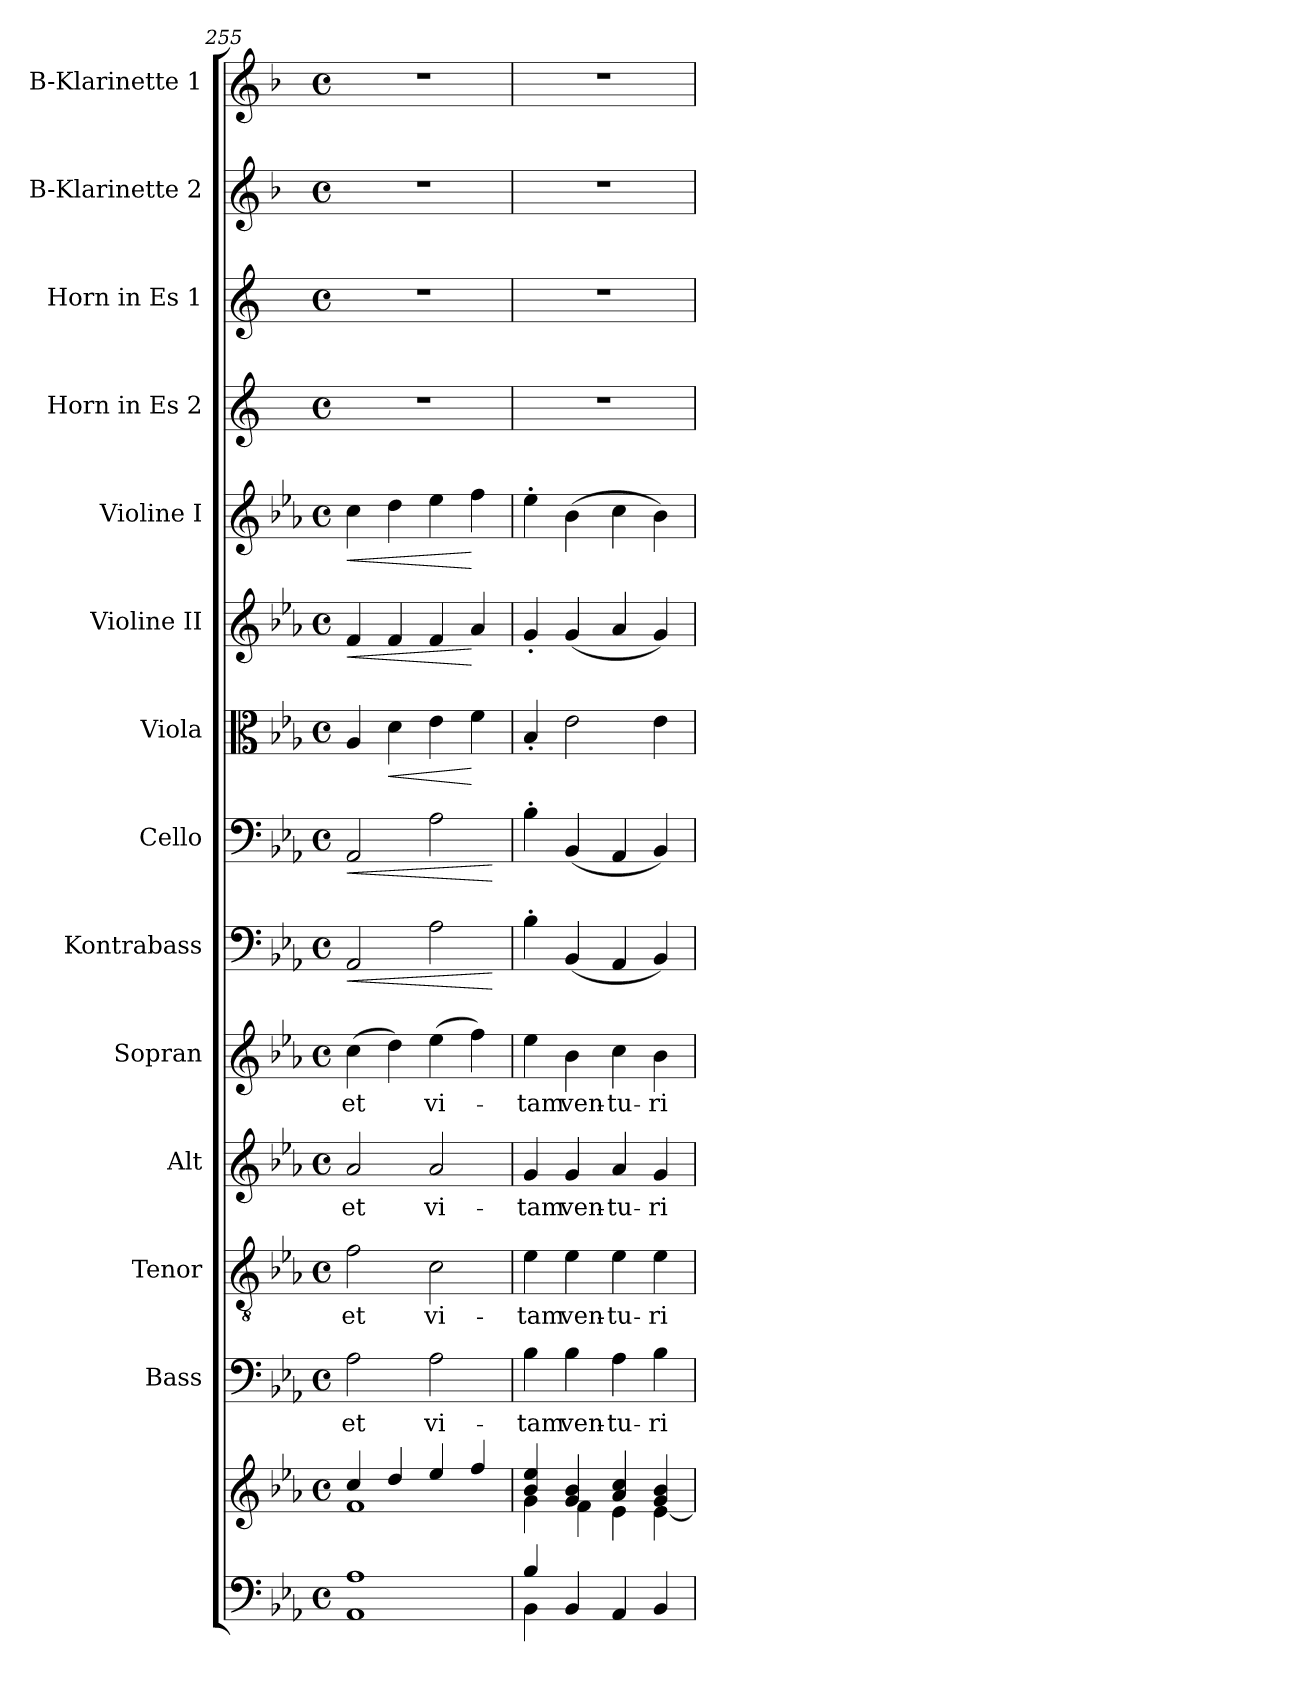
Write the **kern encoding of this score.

**kern	**kern	**kern	**text	**kern	**text	**kern	**text	**kern	**text	**kern	**dynam	**kern	**dynam	**kern	**dynam	**kern	**dynam	**kern	**dynam	**kern	**kern	**kern	**kern
*part14	*part14	*part13	*part13	*part12	*part12	*part11	*part11	*part10	*part10	*part9	*part9	*part8	*part8	*part7	*part7	*part6	*part6	*part5	*part5	*part4	*part3	*part2	*part1
*staff15	*staff14	*staff13	*staff13	*staff12	*staff12	*staff11	*staff11	*staff10	*staff10	*staff9	*staff9	*staff8	*staff8	*staff7	*staff7	*staff6	*staff6	*staff5	*staff5	*staff4	*staff3	*staff2	*staff1
*	*	*I"Bass	*	*I"Tenor	*	*I"Alt	*	*I"Sopran	*	*I"Kontrabass	*	*I"Cello	*	*I"Viola	*	*I"Violine II	*	*I"Violine I	*	*I"Horn in Es 2	*I"Horn in Es 1	*I"B-Klarinette 2	*I"B-Klarinette 1
*	*	*I'B.	*	*I'T.	*	*I'A.	*	*I'S.	*	*I'Kb.	*	*	*	*I'Vla.	*	*I'Vl. II	*	*I'Vl. I	*	*I'Hrn. 2	*I'Hrn. 1	*I'Kl. 2	*I'Kl. 1
*clefF4	*clefG2	*clefF4	*	*clefGv2	*	*clefG2	*	*clefG2	*	*clefF4	*	*clefF4	*	*clefC3	*	*clefG2	*	*clefG2	*	*clefG2	*clefG2	*clefG2	*clefG2
*	*	*	*	*	*	*	*	*	*	*ITrd7c12	*	*	*	*	*	*	*	*	*	*ITrd5c9	*ITrd5c9	*ITrd1c2	*ITrd1c2
*k[b-e-a-]	*k[b-e-a-]	*k[b-e-a-]	*	*k[b-e-a-]	*	*k[b-e-a-]	*	*k[b-e-a-]	*	*k[b-e-a-]	*	*k[b-e-a-]	*	*k[b-e-a-]	*	*k[b-e-a-]	*	*k[b-e-a-]	*	*k[b-e-a-]	*k[b-e-a-]	*k[b-e-a-]	*k[b-e-a-]
*E-:	*E-:	*E-:	*	*E-:	*	*E-:	*	*E-:	*	*E-:	*	*E-:	*	*E-:	*	*E-:	*	*E-:	*	*E-:	*E-:	*E-:	*E-:
*M4/4	*M4/4	*M4/4	*	*M4/4	*	*M4/4	*	*M4/4	*	*M4/4	*	*M4/4	*	*M4/4	*	*M4/4	*	*M4/4	*	*M4/4	*M4/4	*M4/4	*M4/4
*met(c)	*met(c)	*met(c)	*	*met(c)	*	*met(c)	*	*met(c)	*	*met(c)	*	*met(c)	*	*met(c)	*	*met(c)	*	*met(c)	*	*met(c)	*met(c)	*met(c)	*met(c)
=255	=255	=255	=255	=255	=255	=255	=255	=255	=255	=255	=255	=255	=255	=255	=255	=255	=255	=255	=255	=255	=255	=255	=255
*^	*^	*	*	*	*	*	*	*	*	*	*	*	*	*	*	*	*	*	*	*	*	*	*
!	!	!	!	!	!LO:LY:b	!	!LO:LY:b	!	!LO:LY:b	!	!LO:LY:b	!	!LO:HP:b	!	!LO:HP:b	!	!	!	!LO:HP:b	!	!LO:HP:b	!	!	!	!
1A-	1AA-	4cc/	1f	2A-\	et	2f\	et	2a-/	et	(>4cc\	et	2AAA-/	<	2AA-/	<	4A-/	.	4f/	<	4cc\	<	1r	1r	1r	1r
!	!	!	!	!	!	!	!	!	!	!	!	!	!	!	!	!	!LO:HP:b	!	!	!	!	!	!	!	!
.	.	4dd/	.	.	.	.	.	.	.	4dd\)	.	.	.	.	.	4d\	<	4f/	.	4dd\	.	.	.	.	.
!	!	!	!	!	!LO:LY:b	!	!LO:LY:b	!	!LO:LY:b	!	!LO:LY:b	!	!	!	!	!	!	!	!	!	!	!	!	!	!
.	.	4ee-/	.	2A-\	vi-	2c\	vi-	2a-/	vi-	(>4ee-\	vi-	2AA-\	.	2A-\	.	4e-\	.	4f/	.	4ee-\	.	.	.	.	.
.	.	4ff/	.	.	.	.	.	.	.	4ff\)	.	.	.	.	.	4f\	[	4a-/	[	4ff\	[	.	.	.	.
*v	*v	*	*	*	*	*	*	*	*	*	*	*	*	*	*	*	*	*	*	*	*	*	*	*	*
*	*v	*v	*	*	*	*	*	*	*	*	*	*	*	*	*	*	*	*	*	*	*	*	*	*
.	.	.	.	.	.	.	.	.	.	.	[	.	[	.	.	.	.	.	.	.	.	.	.
=256	=256	=256	=256	=256	=256	=256	=256	=256	=256	=256	=256	=256	=256	=256	=256	=256	=256	=256	=256	=256	=256	=256	=256
*^	*^	*	*	*	*	*	*	*	*	*	*	*	*	*	*	*	*	*	*	*	*	*	*
!	!	!	!	!	!LO:LY:b	!	!LO:LY:b	!	!LO:LY:b	!	!LO:LY:b	!	!	!	!	!	!	!	!	!	!	!	!	!	!
4B-/	4BB-\	4b-/ 4ee-/	4g\	4B-\	-tam	4e-\	-tam	4g/	-tam	4ee-\	-tam	4BB-'>\	.	4B-'>\	.	4B-'</	.	4g'</	.	4ee-'>\	.	1r	1r	1r	1r
!	!	!	!	!	!LO:LY:b	!	!LO:LY:b	!	!LO:LY:b	!	!LO:LY:b	!	!	!	!	!	!	!	!	!	!	!	!	!	!
4BB-/	2.ryy	4g/ 4b-/	4f\	4B-\	ven-	4e-\	ven-	4g/	ven-	4b-\	ven-	(<4BBB-/	.	(<4BB-/	.	2e-\	.	(<4g/	.	(>4b-\	.	.	.	.	.
!	!	!	!	!	!LO:LY:b	!	!LO:LY:b	!	!LO:LY:b	!	!LO:LY:b	!	!	!	!	!	!	!	!	!	!	!	!	!	!
4AA-/	.	4a-/ 4cc/	4e-\	4A-\	-tu-	4e-\	-tu-	4a-/	-tu-	4cc\	-tu-	4AAA-/	.	4AA-/	.	.	.	4a-/	.	4cc\	.	.	.	.	.
!	!	!	!	!	!LO:LY:b	!	!LO:LY:b	!	!LO:LY:b	!	!LO:LY:b	!	!	!	!	!	!	!	!	!	!	!	!	!	!
4BB-/	.	4g/ 4b-/	[<4e-\	4B-\	-ri	4e-\	-ri	4g/	-ri	4b-\	-ri	4BBB-/)	.	4BB-/)	.	4e-\	.	4g/)	.	4b-\)	.	.	.	.	.
*v	*v	*	*	*	*	*	*	*	*	*	*	*	*	*	*	*	*	*	*	*	*	*	*	*	*
*	*v	*v	*	*	*	*	*	*	*	*	*	*	*	*	*	*	*	*	*	*	*	*	*	*
=	=	=	=	=	=	=	=	=	=	=	=	=	=	=	=	=	=	=	=	=	=	=	=
*-	*-	*-	*-	*-	*-	*-	*-	*-	*-	*-	*-	*-	*-	*-	*-	*-	*-	*-	*-	*-	*-	*-	*-
